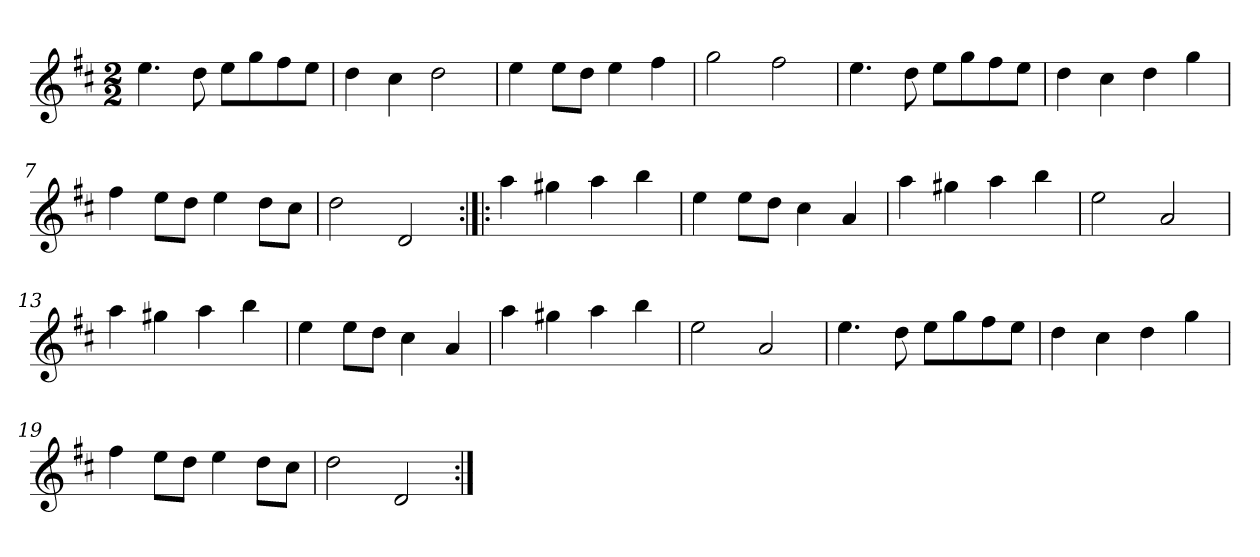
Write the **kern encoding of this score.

**kern
*part1
*staff1
*clefG2
*k[f#c#]
*D:
*M2/2
*MM120
=1
4.ee
8dd
8ee\L
8gg\
8ff#\
8ee\J
=2
4dd
4cc#
2dd
=3
4ee
8ee\L
8dd\J
4ee
4ff#
=4
2gg
2ff#
=5
4.ee
8dd
8ee\L
8gg\
8ff#\
8ee\J
=6
4dd
4cc#
4dd
4gg
=7
4ff#
8ee\L
8dd\J
4ee
8dd\L
8cc#\J
=8
2dd
2d
=9:|!|:
4aa
4gg#X
4aa
4bb
=10
4ee
8ee\L
8dd\J
4cc#
4a
=11
4aa
4gg#X
4aa
4bb
=12
2ee
2a
=13
4aa
4gg#X
4aa
4bb
=14
4ee
8ee\L
8dd\J
4cc#
4a
=15
4aa
4gg#X
4aa
4bb
=16
2ee
2a
=17
4.ee
8dd
8ee\L
8gg\
8ff#\
8ee\J
=18
4dd
4cc#
4dd
4gg
=19
4ff#
8ee\L
8dd\J
4ee
8dd\L
8cc#\J
=20
2dd
2d
=:|!
*-
